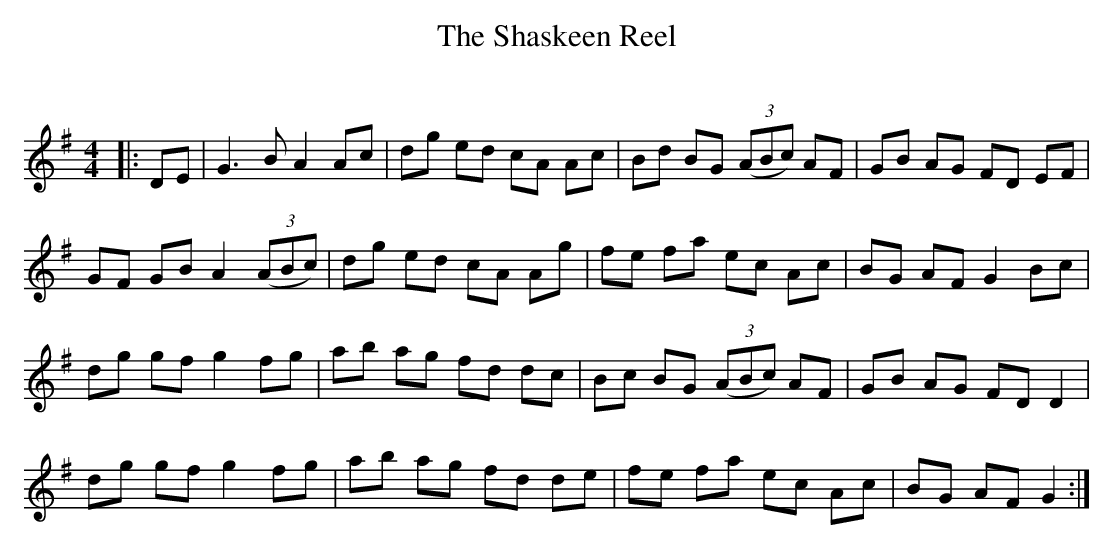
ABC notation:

X:1
T: The Shaskeen Reel
C:
Q: 232
K:G
M:4/4
L:1/8
|:DE|G3B A2 Ac|dg ed cA Ac|Bd BG ((3ABc) AF|GB AG FD EF|
GF GB A2 ((3ABc) |dg ed cA Ag|fe fa ec Ac|BG AF G2 Bc|
dg gf g2 fg|ab ag fd dc|Bc BG ((3ABc) AF|GB AG FD D2|
dg gf g2 fg|ab ag fd de|fe fa ec Ac|BG AF G2:|
